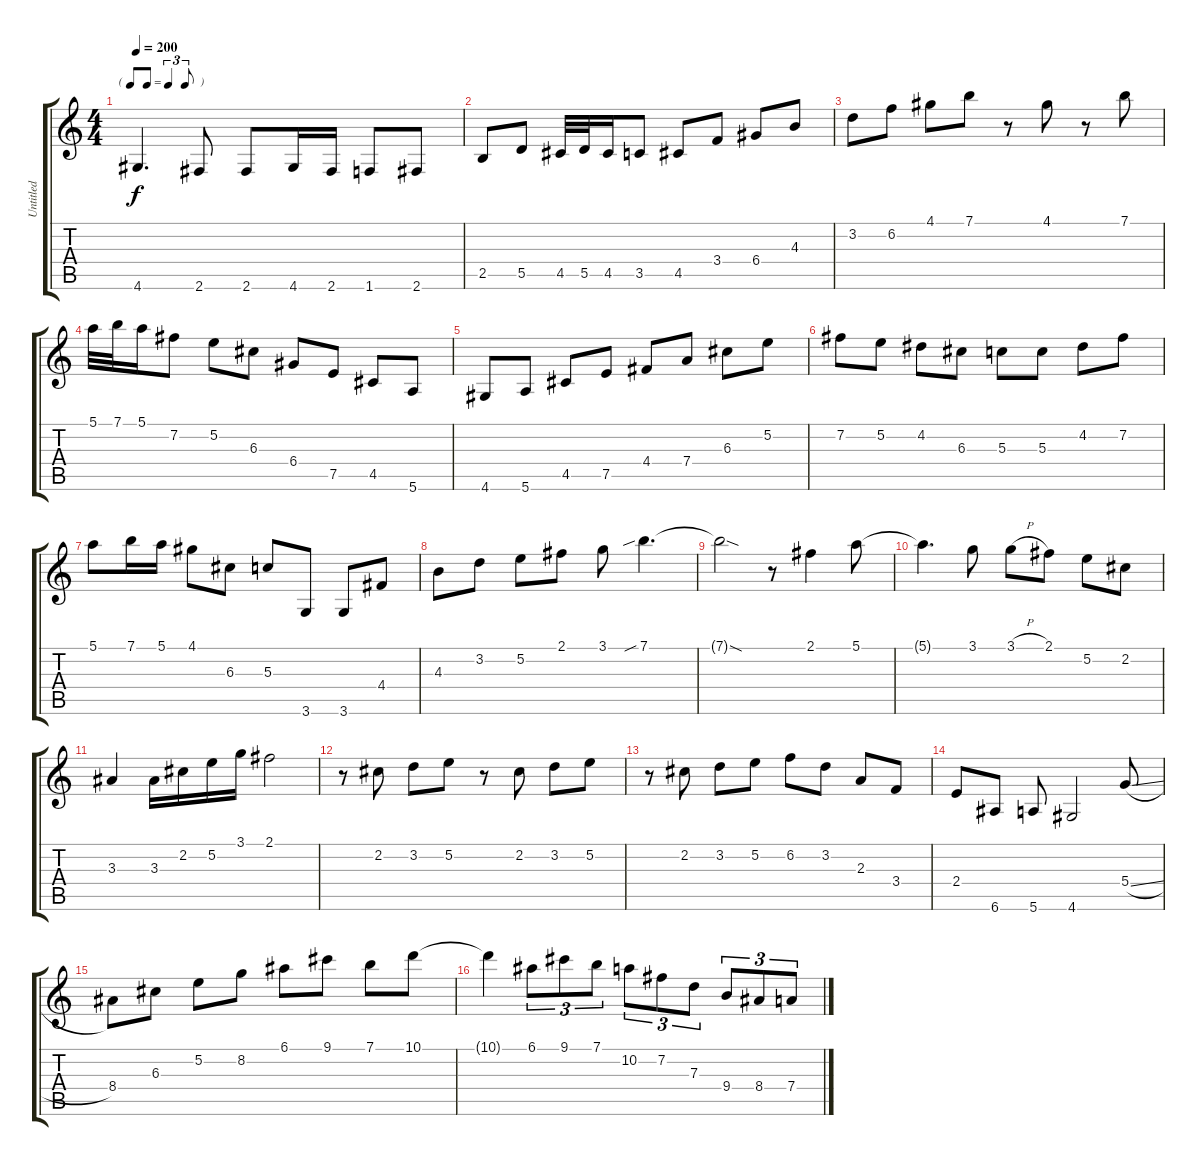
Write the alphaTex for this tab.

\track ("Untitled" "Untitled") {instrument acousticguitarsteel}
\staff {score tabs}
\tuning (E4 B3 G3 D3 A2 E2) {hide}
\ts (4 4)
\tf triplet8th
\tempo 200
\clef g2
\ks c
4.6{t}.4{d dy f} 2.6.8 2.6.8 4.6.16 2.6.16 1.6.8 2.6.8 |
2.5.8 5.5.8 4.5.32 5.5.32 4.5.16 3.5.8 4.5.8 3.4.8 6.4.8 4.3.8 |
3.2.8 6.2.8 4.1.8 7.1.8 r.8 4.1.8 r.8 7.1.8 |
5.1.32 7.1.32 5.1.16 7.2.8 5.2.8 6.3.8 6.4.8 7.5.8 4.5.8 5.6.8 |
4.6.8 5.6.8 4.5.8 7.5.8 4.4.8 7.4.8 6.3.8 5.2.8 |
7.2.8 5.2.8 4.2.8 6.3.8 5.3.8 5.3.8 4.2.8 7.2.8 |
5.1.8 7.1.16 5.1.16 4.1.8 6.3.8 5.3.8 3.6.8 3.6.8 4.4.8 |
4.3.8 3.2.8 5.2.8 2.1.8 3.1.8 7.1{sib}.4{d} |
7.1{sod t}.2 r.8 2.1.4 5.1.8 |
5.1{t}.4{d} 3.1.8 3.1{h}.8 2.1.8 5.2.8 2.2.8 |
3.3.4 3.3.16 2.2.16 5.2.16 3.1.16 2.1.2 |
r.8 2.2.8 3.2.8 5.2.8 r.8 2.2.8 3.2.8 5.2.8 |
r.8 2.2.8 3.2.8 5.2.8 6.2.8 3.2.8 2.3.8 3.4.8 |
2.4.8 6.6.8 5.6.8 4.6.2 5.4{sl}.8 |
8.4.8 6.3.8 5.2.8 8.2.8 6.1.8 9.1.8 7.1.8 10.1.8 |
10.1{t}.4 6.1.8{tu (3 2)} 9.1.8{tu (3 2)} 7.1.8{tu (3 2)} 10.2.8{tu (3 2)} 7.2.8{tu (3 2)} 7.3.8{tu (3 2)} 9.4.8{tu (3 2)} 8.4.8{tu (3 2)} 7.4.8{tu (3 2)}
